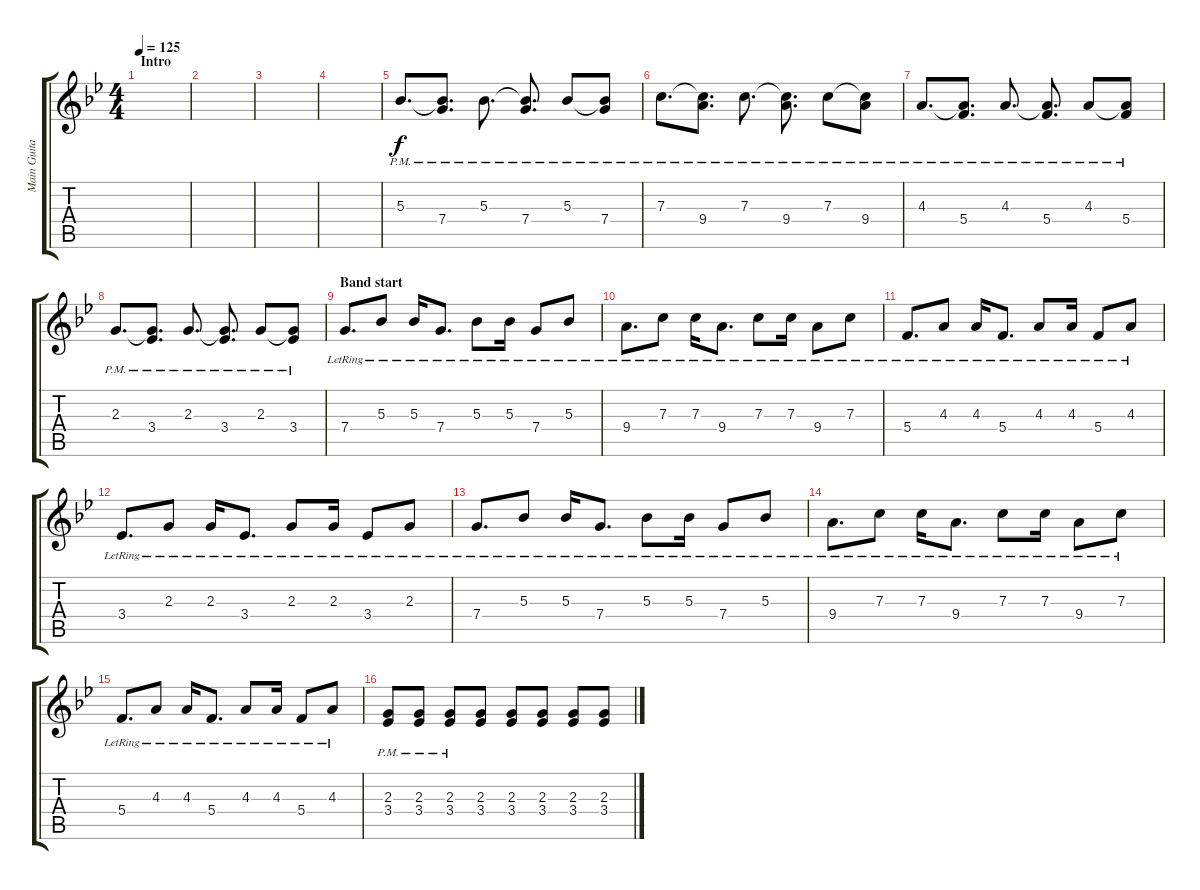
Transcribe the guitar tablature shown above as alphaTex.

\track ("Main Guitar" "Main Guita") {instrument overdrivenguitar}
\staff {score tabs}
\tuning (D4 A3 F3 C3 G2 C2) {hide}
\ts (4 4)
\section ("" "Intro")
\tempo 125
\clef g2
\ks gminor
|
|
|
|
5.3{pm}.8{d} (5.3{pm t} 7.4{pm}).8{d} 5.3{pm}.8{d} (5.3{pm t} 7.4{pm}).8{d} 5.3{pm}.8 (5.3{pm t} 7.4{pm}).8 |
7.3{pm}.8{d} (7.3{pm t} 9.4{pm}).8{d} 7.3{pm}.8{d} (7.3{pm t} 9.4{pm}).8{d} 7.3{pm}.8 (7.3{pm t} 9.4{pm}).8 |
4.3{pm}.8{d} (4.3{pm t} 5.4{pm}).8{d} 4.3{pm}.8{d} (4.3{pm t} 5.4{pm}).8{d} 4.3{pm}.8 (4.3{pm t} 5.4{pm}).8 |
2.3{pm}.8{d} (2.3{pm t} 3.4{pm}).8{d} 2.3{pm}.8{d} (2.3{pm t} 3.4{pm}).8{d} 2.3{pm}.8 (2.3{pm t} 3.4{pm}).8 |
\section ("" "Band start")
7.4{lr}.8{d} 5.3{lr}.8 5.3{lr}.16 7.4{lr}.8{d} 5.3{lr}.8 5.3{lr}.16 7.4{lr}.8 5.3{lr}.8 |
9.4{lr}.8{d} 7.3{lr}.8 7.3{lr}.16 9.4{lr}.8{d} 7.3{lr}.8 7.3{lr}.16 9.4{lr}.8 7.3{lr}.8 |
5.4{lr}.8{d} 4.3{lr}.8 4.3{lr}.16 5.4{lr}.8{d} 4.3{lr}.8 4.3{lr}.16 5.4{lr}.8 4.3{lr}.8 |
3.4{lr}.8{d} 2.3{lr}.8 2.3{lr}.16 3.4{lr}.8{d} 2.3{lr}.8 2.3{lr}.16 3.4{lr}.8 2.3{lr}.8 |
7.4{lr}.8{d} 5.3{lr}.8 5.3{lr}.16 7.4{lr}.8{d} 5.3{lr}.8 5.3{lr}.16 7.4{lr}.8 5.3{lr}.8 |
9.4{lr}.8{d} 7.3{lr}.8 7.3{lr}.16 9.4{lr}.8{d} 7.3{lr}.8 7.3{lr}.16 9.4{lr}.8 7.3{lr}.8 |
5.4{lr}.8{d} 4.3{lr}.8 4.3{lr}.16 5.4{lr}.8{d} 4.3{lr}.8 4.3{lr}.16 5.4{lr}.8 4.3{lr}.8 |
(2.3{pm} 3.4{pm}).8 (2.3{pm} 3.4{pm}).8 (2.3{pm} 3.4{pm}).8 (2.3 3.4).8 (2.3 3.4).8 (2.3 3.4).8 (2.3 3.4).8 (2.3 3.4).8
